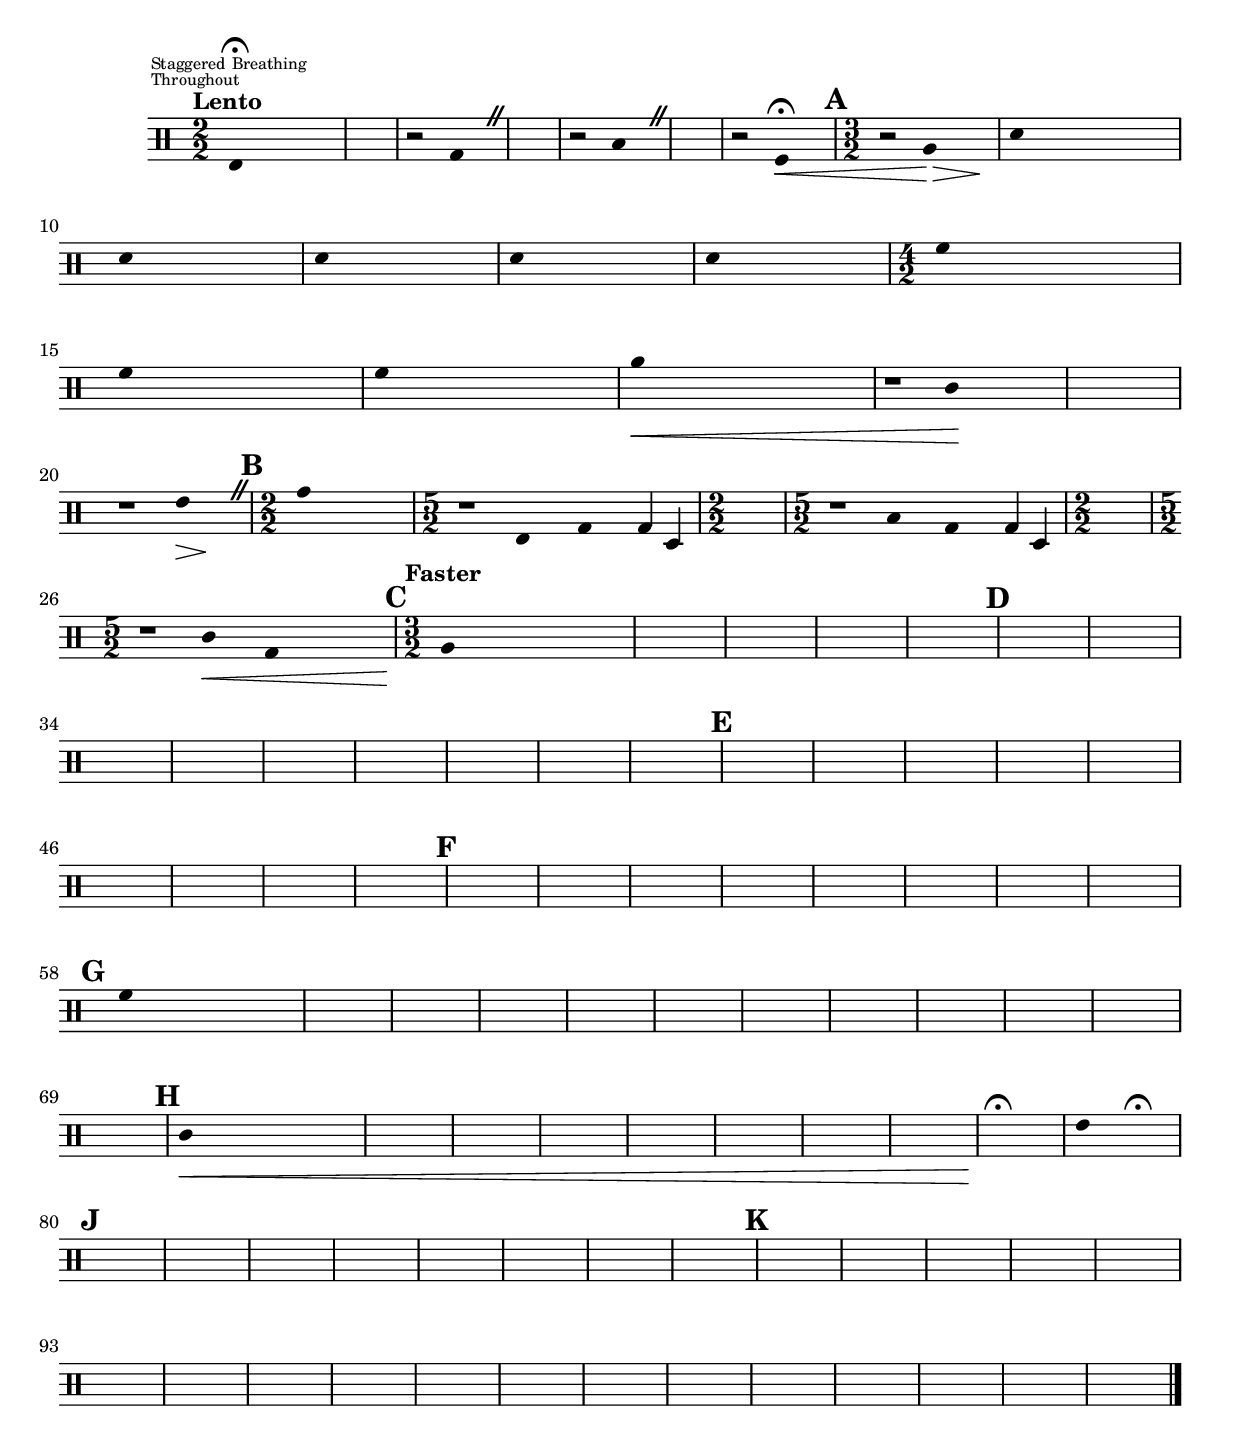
\version "2.18.2"
\language "english"

electronics = 
  \relative c' {
    \clef "percussion"
    \time 2/2
    \numericTimeSignature
    
    \override Score.RehearsalMark.outside-staff-priority = #1
    \override BreathingSign.text = \markup { \musicglyph #"scripts.caesura.straight" }
    \set Score.markFormatter = #format-mark-box-alphabet
    %\override NoteHead.style = #'kievan
    \hide Stem
    %\aikenHeadsMinor
    %\set shapeNoteStyles = ##(la la la la la la la )
    e,4 \fermata s2. | s1 | r2 g4 s\breathe | s1 | r2 b4 s\breathe | s1 | r2 f4\fermata\< s |
    
    \time 3/2 
    r2 a4\!\> s s2\! | d4 s s1 | d4 s s1 |d4 s s1 |d4 s s1 |d4 s s1 | 
    
    \time 4/2
    f4 s s1. | f4 s s1. | f4 s s1. | a4\< s s1. | r1 c,4\! s2. | s\breve | r1 e4\> s2.\!\breathe | 
    
    \time 2/2 g4 s2. | 
    
    
    \time 5/2 r1 e,4 s4 g4 s4 
    \once \override Stem.transparent = ##f
    g4 \once \override Stem.transparent = ##f d4 | 
    \time 2/2 s1 |
    \time 5/2 r1 b'4 s4 g4 s4 \once \override Stem.transparent = ##f g4 
    \once \override Stem.transparent = ##f d4 |
    
    \time 2/2 s1 |
    \time 5/2 r1 c'4\< s4 g4 s2. | 
    \time 3/2 a4\! s4 s1 | s1. * 30  | f'4 s4 s1 | s1. * 11 | 
    c4\< s4 s1 | s1. * 7 | s1.\fermata\! | e4 s4 s1\fermata | 
    
    
  }
  
{\new Staff 
 <<
   \new Voice %\version "2.18.2"
%\language "english"
{

\override Score.RehearsalMark.outside-staff-priority = #1
\override Score.MetronomeMark.outside-staff-priority = #2
\tempo "Lento"
%\markup "Staggered Breathing Throughout"
s1^\markup \override #'(baseline-skip . 1) {\teeny \center-align \left-column { \line { Staggered Breathing} \line {Throughout}}}
s1 * 6 \mark \default 
s1. * 6 s\breve * 7 \mark \default
s2 * 3 s1 * 3 s\breve * 3 \mark \default \tempo "Faster"
s1. * 5 \mark \default
s1. * 9 \mark \default
s1. * 9 \mark \default
s1. * 8 \mark \default 
s1. * 12 \mark \default
%s1. * 8 \mark \default
s1. * 10 \mark \default


s1 * 12 \mark \default


s1. * 10 

s\breve * 5 

s1 * 2 \bar "|."
%}
}

   \electronics
  >>
}